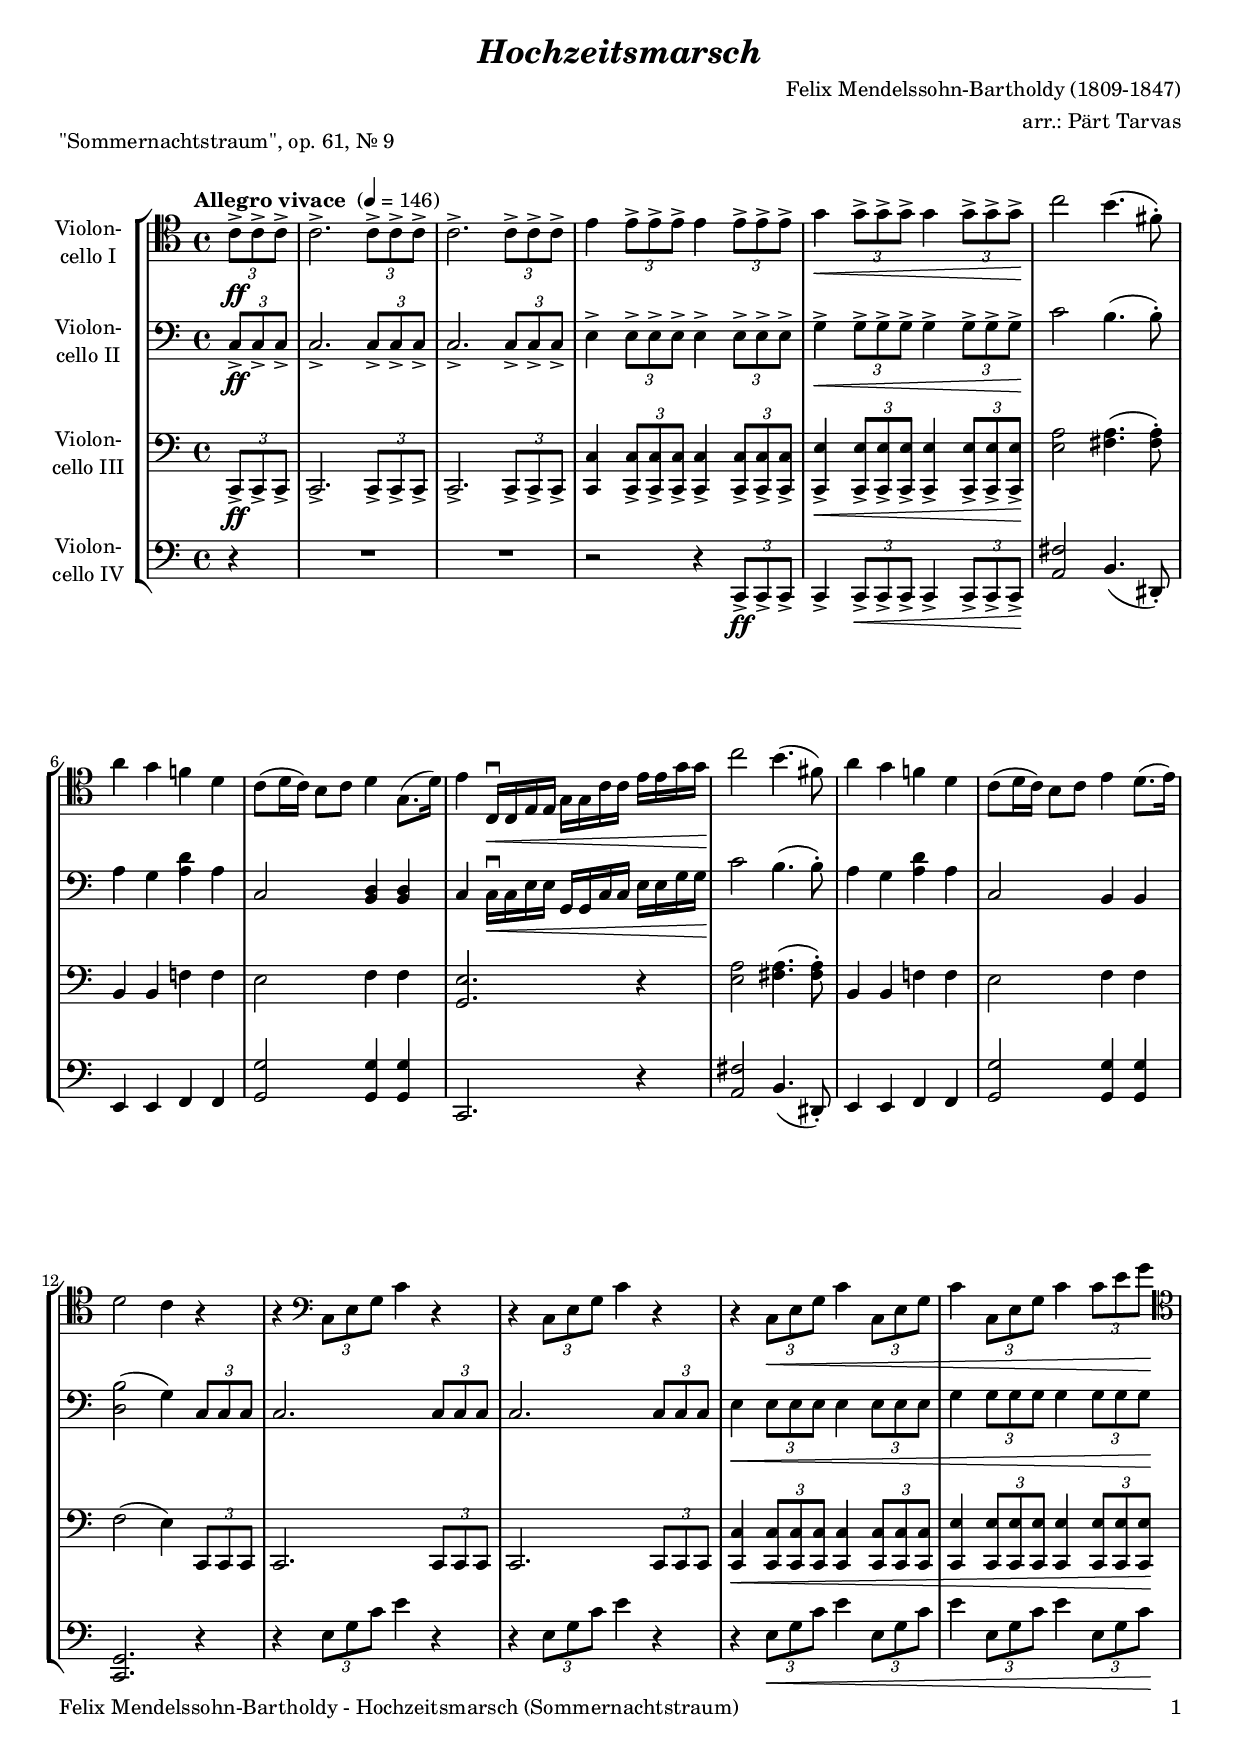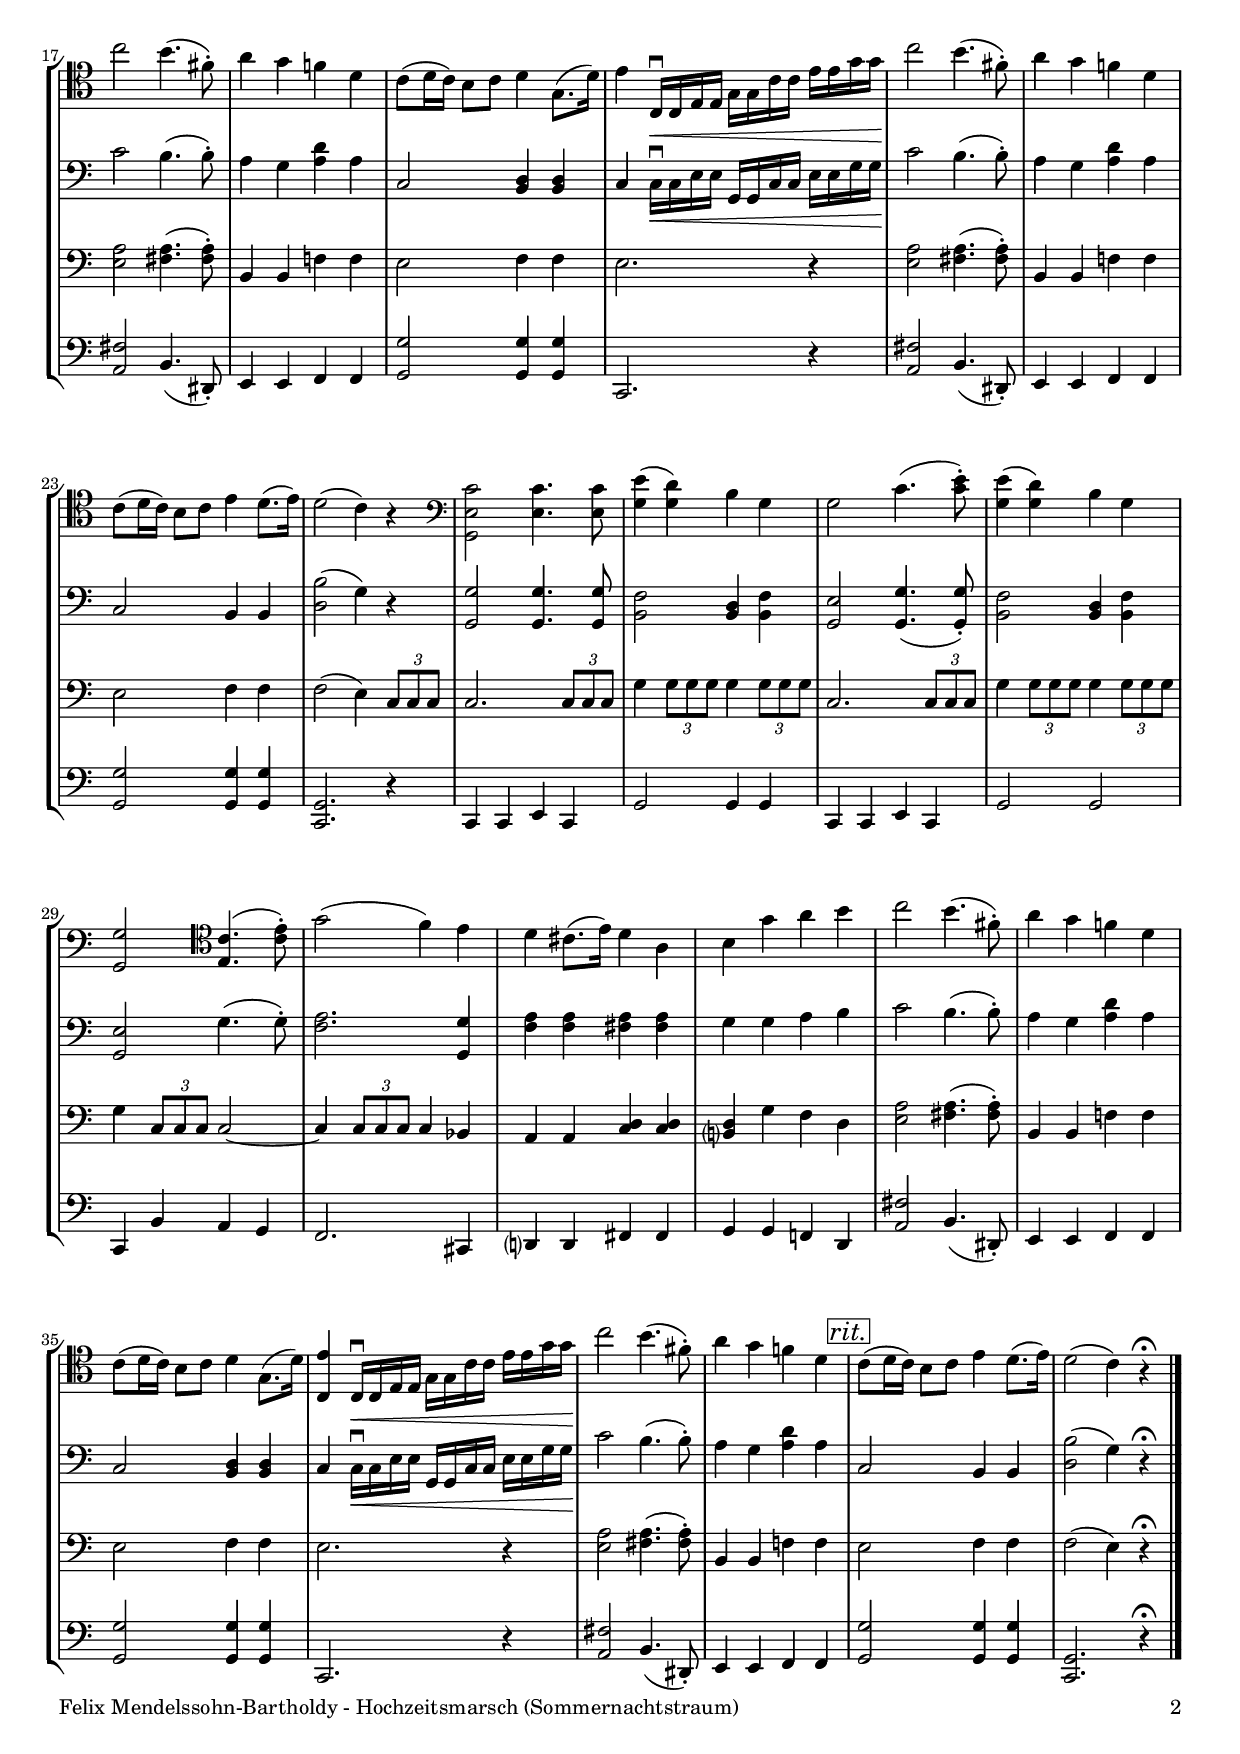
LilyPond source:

\version "2.18.2"
\include "deutsch.ly"
  
#(set-global-staff-size 18)

\header {
  title     = \markup \bold \italic "Hochzeitsmarsch"
  composer  = "Felix Mendelssohn-Bartholdy (1809-1847)"
  arranger  = "arr.: Pärt Tarvas"
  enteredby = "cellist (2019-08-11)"
  piece     = "\"Sommernachtstraum\", op. 61, Nr. 9"
}

voiceconsts = {
  \key c \major
  \clef "bass"
  \time 4/4
%  \numericTimeSignature
  \compressFullBarRests
  % Set default beaming for all staves
%  \set Timing.beamExceptions = #'()
%  \set Timing.baseMoment     = #(ly:make-moment 1 4)
%  \set Timing.beatStructure  = #'(1 1 1)
  \tempo "Allegro vivace " 4=146
}

micl = "clarinet"
mifl = "flute"
miob = "oboe"
mifh = "french horn"
misx = "tenor sax"
mist = "string ensemble 1"
miba = "cello"

arco = \markup \italic "arco"
pizz = \markup \italic "pizz."
rit  = \mark \markup \box \italic "rit."

va = \relative c' {
  \voiceconsts
  \clef "tenor"
  
  \partial 4 \tuplet 3/2 4 { c8->\ff c-> c-> }
  c2.-> \tuplet 3/2 4 { c8-> c-> c-> }
  c2.-> \tuplet 3/2 4 { c8-> c-> c-> }
  e4 \tuplet 3/2 4 { e8-> e-> e-> } e4 \tuplet 3/2 4 { e8-> e-> e-> }
  g4\< \tuplet 3/2 4 { g8-> g-> g-> } g4 \tuplet 3/2 4 { g8-> g-> g->\! }
  
  c2 h4.( fis8)-.
  a4 g f! d
  c8( d16 c) h8 c d4 g,8.( d'16)
  e4 c,16\<\downbow c e e g g c c e e g g\!
  c2 h4.( fis8)

  a4 g f! d
  c8( d16 c) h8 c e4 d8.( e16)
  d2 c4 r
  r \clef "bass" \tuplet 3/2 4 { c,8 e g } c4 r
  r \tuplet 3/2 4 { c,8 e g } c4 r
  
  r \tuplet 3/2 4 { c,8\< e g } c4 \tuplet 3/2 4 { c,8 e g }
  c4 \tuplet 3/2 4 { c,8 e g } c4 \tuplet 3/2 4 { c8 e g\! } \clef "tenor"
  c2 h4.( fis8)-.
  a4 g f! d
  c8 (d16 c) h8 c d4 g,8.( d'16)

  e4 c,16\downbow\< c e e g g c c e e g g\!
  c2 h4.( fis8)-.
  a4 g f! d
  c8( d16 c) h8 c e4 d8.( e16)
  d2( c4) r \clef "bass"

  <g, e' c'>2 <e' c'>4. <e c'>8
  <g e'>4( <g d'>) h g
  g2 c4.( <c e>8)-.
  <g e'>4( <g d'>) h g
  <g, g'>2 \clef "tenor" <e' c'>4.( <c' e>8)-.
  g'2( f4) e

  d cis8.( e16) d4 a
  h g' a h
  c2 h4.( fis8)-.
  a4 g f! d
  c8( d16 c) h8 c d4 g,8.( d'16)

  <c, e'>4 c16\downbow\< c e e g g c c e e g g\!
  c2 h4.( fis8)-.
  a4 g f! d \rit
  c8( d16 c) h8 c e4 d8.( e16)
  d2( c4) r\fermata \bar "|."
}

vb = \relative c {
  \voiceconsts
  
  \partial 4 \tuplet 3/2 4 { c8->\ff c-> c-> }
  c2.-> \tuplet 3/2 4 { c8-> c-> c-> }
  c2.-> \tuplet 3/2 4 { c8-> c-> c-> }
  e4-> \tuplet 3/2 4 { e8-> e-> e-> } e4-> \tuplet 3/2 4 { e8-> e-> e-> }
  g4->\< \tuplet 3/2 4 { g8-> g-> g-> } g4-> \tuplet 3/2 4 { g8-> g-> g->\! }

  c2 h4.( h8)-.
  a4 g <a d> a
  c,2 <h d>4 <h d>
  c c16\downbow\< c e e g, g c c e e g g\!
  c2 h4.( h8)-.

  a4 g <a d> a
  c,2 h4 h
  <d h'>2( g4) \tuplet 3/2 4 { c,8 c c }
  c2. \tuplet 3/2 4 { c8 c c }
  c2. \tuplet 3/2 4 { c8 c c }

  e4\< \tuplet 3/2 4 { e8 e e } e4 \tuplet 3/2 4 { e8 e e }
  g4 \tuplet 3/2 4 { g8 g g } g4 \tuplet 3/2 4 { g8 g g\! }
  c2 h4.( h8)-.
  a4 g <a d> a
  c,2 <h d>4 <h d>

  c c16\downbow\< c e e g, g c c e e g g\!
  c2 h4.( h8)-.
  a4 g <a d> a
  c,2 h4 h
  <d h'>2( g4) r

  <g, g'>2 <g g'>4. <g g'>8
  <h f'>2 <h d>4 <h f'>
  <g e'>2 <g g'>4.( <g g'>8)-.
  <h f'>2 <h d>4 <h f'>
  <g e'>2 g'4.( g8)-.
  <f a>2. <g, g'>4

  <f' a> <f a> <fis a> <fis a>
  g g a h
  c2 h4.( h8)-.
  a4 g <a d> a
  c,2 <h d>4 <h d>
  
  c c16\downbow\< c e e g, g c c e e g g\!
  c2 h4.( h8)-.
  a4 g <a d> a \rit
  c,2 h4 h
  <d h'>2( g4) r\fermata \bar "|."
}

vc = \relative c, {
  \voiceconsts
  
  \partial 4 \tuplet 3/2 4 { c8->\ff c-> c-> }
  c2.-> \tuplet 3/2 4 { c8-> c-> c-> }
  c2.-> \tuplet 3/2 4 { c8-> c-> c-> }
  <c c'>4 \tuplet 3/2 4 { <c c'>8-> <c c'>-> <c c'>-> } <c c'>4-> \tuplet 3/2 4 { <c c'>8-> <c c'>-> <c c'>-> }
  <c e'>4->\< \tuplet 3/2 4 { <c e'>8-> <c e'>-> <c e'>-> } <c e'>4-> \tuplet 3/2 4 { <c e'>8-> <c e'>-> <c e'>->\! }

  <e' a>2 <fis a>4.( <fis a>8)-.
  h,4 h f'! f
  e2 f4 f
  <g, e'>2. r4
  <e' a>2 <fis a>4.( <fis a>8)-.
  h,4 h f'! f

  e2 f4 f
  f2( e4) \tuplet 3/2 4 { c,8  c c }
  c2. \tuplet 3/2 4 { c8  c c }
  c2. \tuplet 3/2 4 { c8  c c }
  <c c'>4\< \tuplet 3/2 4 { <c c'>8 <c c'> <c c'> } <c c'>4 \tuplet 3/2 4 { <c c'>8 <c c'> <c c'> }

  <c e'>4 \tuplet 3/2 4 { <c e'>8 <c e'> <c e'> } <c e'>4 \tuplet 3/2 4 { <c e'>8 <c e'> <c e'>\! }
  <e' a>2 <fis a>4.( <fis a>8)-.
  h,4 h f'! f
  e2 f4 f
  e2. r4
  <e a>2 <fis a>4.( <fis a>8)-.
  
  h,4 h f'! f
  e2 f4 f
  f2( e4) \tuplet 3/2 4 { c8 c c }
  c2. \tuplet 3/2 4 { c8 c c }
  g'4 \tuplet 3/2 4 { g8 g g } g4 \tuplet 3/2 4 { g8 g g }
  c,2. \tuplet 3/2 4 { c8 c c }

  g'4 \tuplet 3/2 4 { g8 g g } g4 \tuplet 3/2 4 { g8 g g }
  g4 \tuplet 3/2 4 { c,8 c c } c2~
  c4\tuplet 3/2 4 { c8 c c } c4 b
  a a <c d> <c d>
  <h? d> g' f d
  <e a>2 <fis a>4.( <fis a>8)-.

  h,4 h f'! f
  e2 f4 f
  e2. r4
  <e a>2 <fis a>4.( <fis a>8)-.
  h,4 h f'! f \rit
  e2 f4 f
  f2( e4) r\fermata \bar "|."
}

\include "v4.ily"

music = \new StaffGroup <<
      \new Staff {
	\set Staff.midiInstrument = \miba
	\set Staff.instrumentName = \markup \center-column { "Violon-" "cello I" }
	\transpose c c { \va }
      }

      \new Staff {
	\set Staff.midiInstrument = \miba
	\set Staff.instrumentName = \markup \center-column { "Violon-" "cello II" }
	\transpose c c { \vb }
      }

      \new Staff {
	\set Staff.midiInstrument = \miba
	\set Staff.instrumentName = \markup \center-column { "Violon-" "cello III" }
	\transpose c c { \vc }
      }

      \new Staff {
	\set Staff.midiInstrument = \miba
	\set Staff.instrumentName = \markup \center-column { "Violon-" "cello IV" }
	\transpose c c { \vd }
      }
>>

\book {
   \paper {
    print-page-number = ##t
    print-first-page-number = ##t
    oddHeaderMarkup = \markup \null
    evenHeaderMarkup = \markup \null
    oddFooterMarkup = \markup {
      \fill-line {
        \on-the-fly #print-page-number-check-first
        "Felix Mendelssohn-Bartholdy - Hochzeitsmarsch (Sommernachtstraum)" \fromproperty #'page:page-number-string
      }
    }
    evenFooterMarkup = \oddFooterMarkup
  } \score {
    \music
    \layout {}
  }

  \score {
    \unfoldRepeats \music

    \midi {
      \context {
        \Score
      }
    }
  }
}
